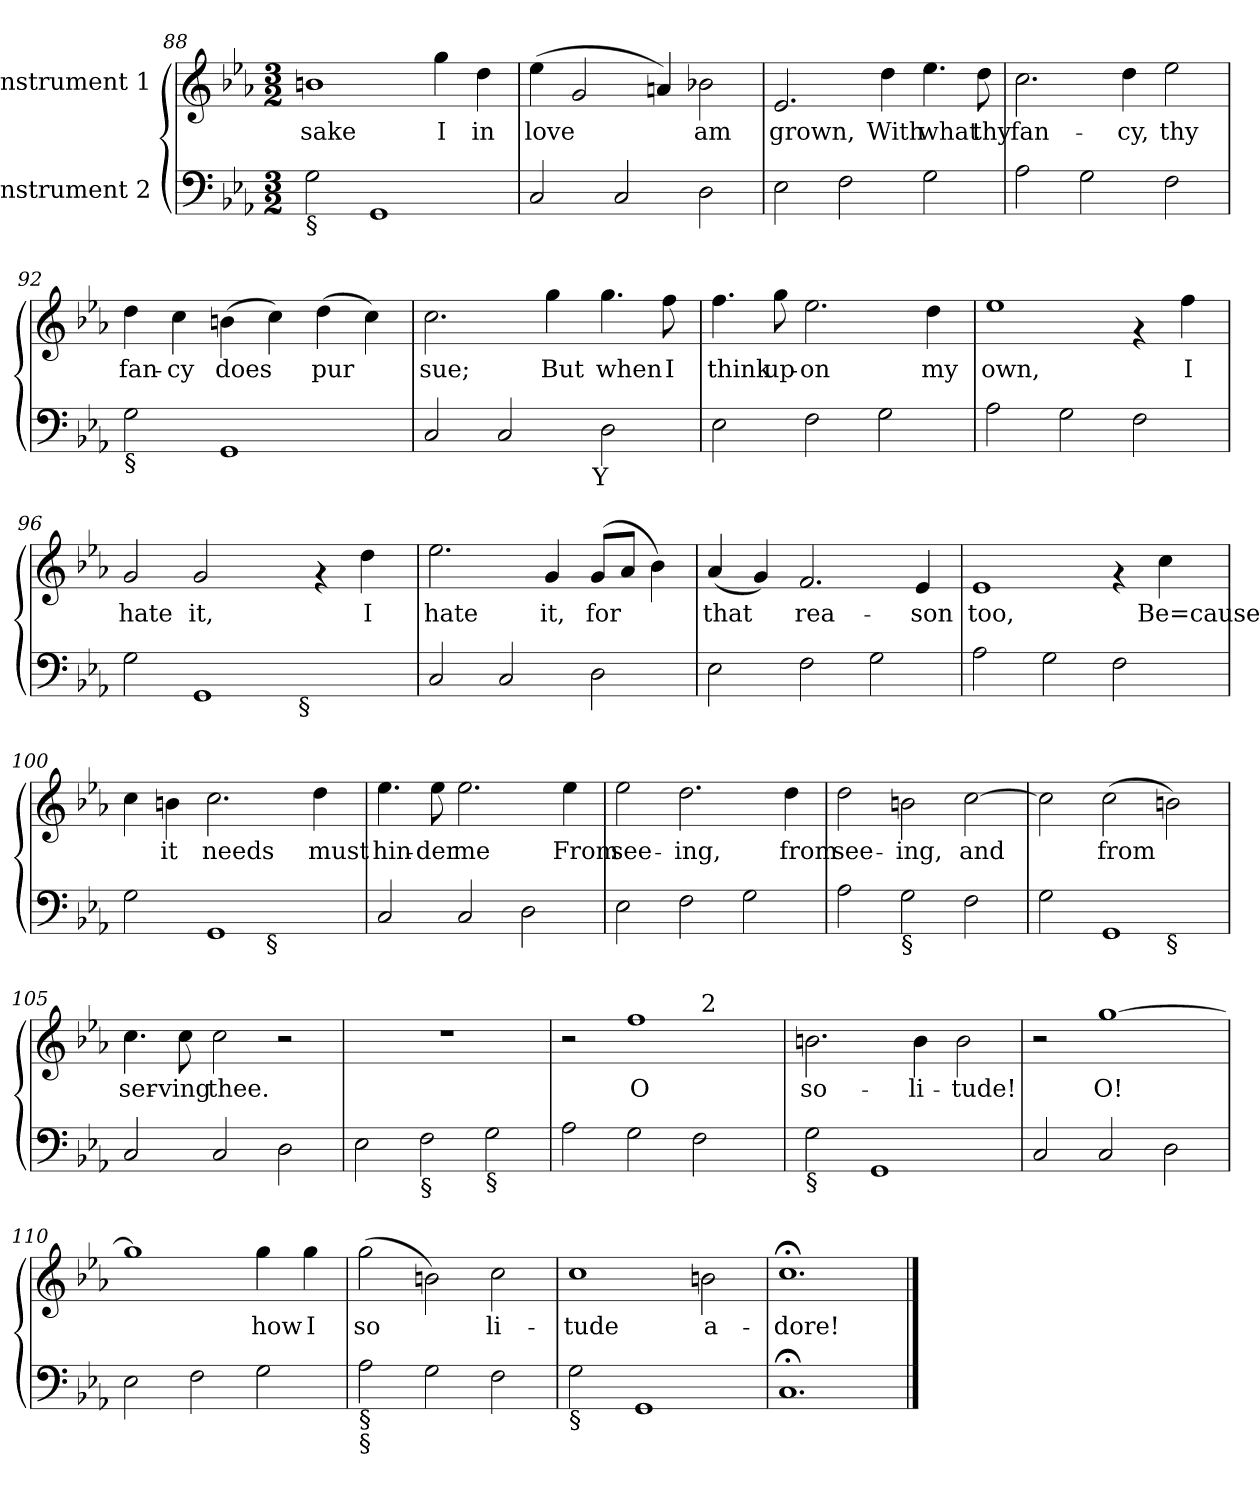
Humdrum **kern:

**kern	**kern	**text
*part2	*part1	*part1
*staff2	*staff1	*staff1
*I"Instrument 2	*I"Instrument 1	*
*clefF4	*clefG2	*
*k[b-e-a-]	*k[b-e-a-]	*
*E-:	*E-:	*
*M3/2	*M3/2	*
=88	=88	=88
!LO:TX:b:t=§	!	!
!	!	!LO:LY:b:cj
2G\	1bn	sake
1GG	.	.
!	!	!LO:LY:b:cj
.	4gg\	I
!	!	!LO:LY:b:cj
.	4dd\	in
=89	=89	=89
!	!	!LO:LY:b:cj
2C/	(>4ee-\	love
!	!	!LO:LY:b:cj
.	2g/	.
2C/	.	.
!	!	!LO:LY:b:cj
.	4an/)	.
!	!	!LO:LY:b:cj
2D\	2b-X\	am
=90	=90	=90
!	!	!LO:LY:b:cj
2E-\	2.e-/	grown,
2F\	.	.
!	!	!LO:LY:b:cj
.	4dd\	With
!	!	!LO:LY:b:cj
2G\	4.ee-\	what
!	!	!LO:LY:b:cj
.	8dd\	thy
!!LO:LB:g=z
=91	=91	=91
!	!	!LO:LY:b:cj
2A-\	2.cc\	fan-
2G\	.	.
!	!	!LO:LY:b:cj
.	4dd\	-cy,
!	!	!LO:LY:b:cj
2F\	2ee-\	thy
=92	=92	=92
!LO:TX:b:t=§	!	!
!	!	!LO:LY:b:cj
2G\	4dd\	fan-
!	!	!LO:LY:b:cj
.	4cc\	-cy
!	!	!LO:LY:b:cj
1GG	(>4bn\	does
!	!	!LO:LY:b:cj
.	4cc\)	.
!	!	!LO:LY:b:cj
.	(>4dd\	pur-
!	!	!LO:LY:b:cj
.	4cc\)	--
=93	=93	=93
!	!	!LO:LY:b:cj
*^	*	*
2C/	2ryy	2.cc\	-sue;
2C/	4ryy	.	.
!	!	!	!LO:LY:b:cj
.	8...ryy	4gg\	But
!	!LO:TX:b:t=Y	!	!
.	2ryy	.	.
!	!	!	!LO:LY:b:cj
2D\	.	4.gg\	when
!	!	!	!LO:LY:b:cj
.	.	8ff\	I
.	64ryy	.	.
=94	=94	=94	=94
!	!	!	!LO:LY:b:cj
*v	*v	*	*
2E-\	4.ff\	think
!	!	!LO:LY:b:cj
.	8gg\	up-
!	!	!LO:LY:b:cj
2F\	2.ee-\	-on
2G\	.	.
!	!	!LO:LY:b:cj
.	4dd\	my
=95	=95	=95
!	!	!LO:LY:b:cj
2A-\	1ee-	own,
2G\	.	.
2F\	4rf	.
!	!	!LO:LY:b:cj
.	4ff\	I
!!LO:LB:g=z
=96	=96	=96
!	!	!LO:LY:b:cj
*^	*	*
2G<\	2ryy	2g/	hate
!	!	!	!LO:LY:b:cj
1GG	4ryy	2g/	it,
.	8ryy	.	.
.	16ryy	.	.
.	64ryy	.	.
!	!LO:TX:b:t=§	!	!
.	2ryy	.	.
.	.	4rf	.
!	!	!	!LO:LY:b:cj
.	.	4dd\	I
.	32.ryy	.	.
=97	=97	=97	=97
!	!	!	!LO:LY:b:cj
*v	*v	*	*
2C/	2.ee-\	hate
2C/	.	.
!	!	!LO:LY:b:cj
.	4g/	it,
!	!	!LO:LY:b:cj
2D\	(>8g/L	for
!	!	!LO:LY:b:cj
.	8a-/J	.
!	!	!LO:LY:b:cj
.	4b-\)	.
=98	=98	=98
!	!	!LO:LY:b:cj
2E-\	(<4a-/	that
!	!	!LO:LY:b:cj
.	4g/)	.
!	!	!LO:LY:b:cj
2F\	2.f/	rea-
2G\	.	.
!	!	!LO:LY:b:cj
.	4e-/	-son
=99	=99	=99
!	!	!LO:LY:b:cj
2A-\	1e-	too,
2G\	.	.
2F\	4rf	.
!	!	!LO:LY:b:cj
.	4cc\	Be=cause
=100	=100	=100
!	!	!LO:LY:b:cj
*^	*	*
2G<\	2...ryy	4cc\	.
!	!	!	!LO:LY:b:cj
.	.	4bn\	it
!	!	!	!LO:LY:b:cj
1GG	.	2.cc\	needs
!	!LO:TX:b:t=§	!	!
.	2ryy	.	.
!	!	!	!LO:LY:b:cj
.	.	4dd\	must
.	16ryy	.	.
!!LO:LB:g=z
=101	=101	=101	=101
!	!	!	!LO:LY:b:cj
*v	*v	*	*
2C/	4.ee-\	hin-
!	!	!LO:LY:b:cj
.	8ee-\	-der
!	!	!LO:LY:b:cj
2C/	2.ee-\	me
2D\	.	.
!	!	!LO:LY:b:cj
.	4ee-\	From
=102	=102	=102
!	!	!LO:LY:b:cj
2E-\	2ee-\	see-
!	!	!LO:LY:b:cj
2F\	2.dd\	-ing,
2G\	.	.
!	!	!LO:LY:b:cj
.	4dd\	from
=103	=103	=103
!	!	!LO:LY:b:cj
2A-<\	2dd\	see-
!LO:TX:b:t=§	!	!
!	!	!LO:LY:b:cj
2G\	2bn\	-ing,
!	!	!LO:LY:b:cj
2F\	[>2cc\	and
=104	=104	=104
!	!	!LO:LY:b:cj
*^	*	*
2G\	1ryy	2cc\]	.
!	!	!	!LO:LY:b:cj
1GG<	.	(>2cc\	from
!	!LO:TX:b:t=§	!	!
!	!	!	!LO:LY:b:cj
.	2ryy	2bn\)	.
=105	=105	=105	=105
!	!	!	!LO:LY:b:cj
*v	*v	*	*
2C/	4.cc\	ser-
!	!	!LO:LY:b:cj
.	8cc\	-ving
!	!	!LO:LY:b:cj
2C/	2cc\	thee.
2D\	2r	.
!!LO:LB:g=z
=106	=106	=106
2E-\	1.r	.
!LO:TX:b:t=§	!	!
2F\	.	.
!LO:TX:b:t=§	!	!
2G\	.	.
=107	=107	=107
*	*^	*
2A-\	2r	1ryy	.
!	!	!	!LO:LY:b:cj
2G\	1ff	.	O
2F\	.	64ryy	.
!	!	!LO:TX:a:t=2	!
.	.	4ryy	.
.	.	8...ryy	.
=108	=108	=108	=108
!LO:TX:b:t=§	!	!	!
!	!	!	!LO:LY:b:cj
*	*v	*v	*
2G\	2.bn\	so-
1GG	.	.
!	!	!LO:LY:b:cj
.	4b\	-li-
!	!	!LO:LY:b:cj
.	2b\	-tude!
=109	=109	=109
2C/	2r	.
!	!	!LO:LY:b:cj
2C/	[<1gg	O!
2D\	.	.
!!LO:PB:g=z
=110	=110	=110
!	!	!LO:LY:b:cj
2E-\	1gg]	.
2F\	.	.
!	!	!LO:LY:b:cj
2G\	4gg\	how
!	!	!LO:LY:b:cj
.	4gg\	I
=111	=111	=111
!LO:TX:b:t=§	!	!
!LO:TX:b:t=§	!	!
!	!	!LO:LY:b:cj
2A-\	(>2gg\	so-
!	!	!LO:LY:b:cj
2G\	2bn\)	--
!	!	!LO:LY:b:cj
2F\	2cc\	-li-
=112	=112	=112
!LO:TX:b:t=§	!	!
!	!	!LO:LY:b:cj
2G<\	1cc	-tude
1GG	.	.
!	!	!LO:LY:b:cj
.	2bn\	a-
=113	=113	=113
!	!	!LO:LY:b:cj
1.C;<	1.cc;<	-dore!
==	==	==
*-	*-	*-
